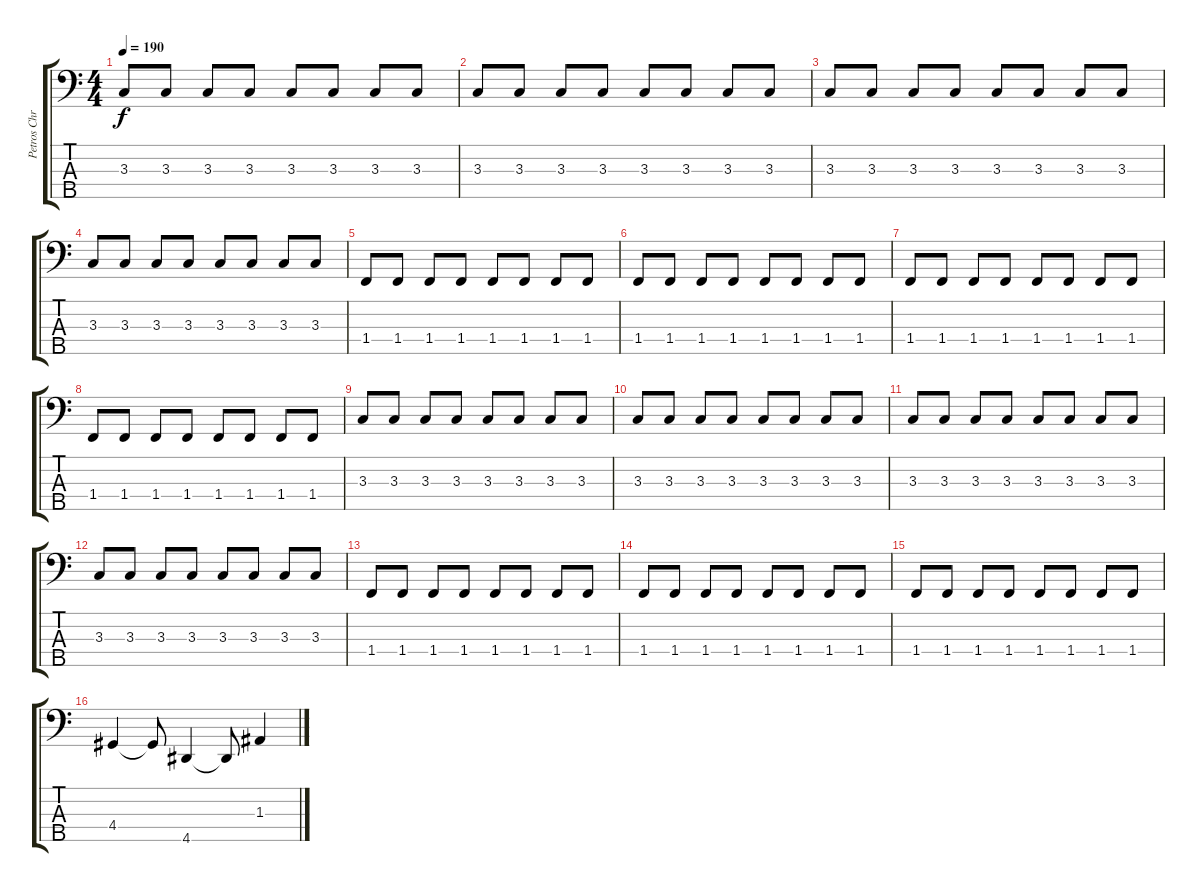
\track ("Petros Christo" "Petros Chr") {instrument electricbassfinger}
\staff {score tabs}
\tuning (G2 D2 A1 E1 B0) {hide}
\ts (4 4)
\tempo 190
\clef f4
\ks c
3.3.8{dy f} 3.3.8 3.3.8 3.3.8 3.3.8 3.3.8 3.3.8 3.3.8 |
3.3.8 3.3.8 3.3.8 3.3.8 3.3.8 3.3.8 3.3.8 3.3.8 |
3.3.8 3.3.8 3.3.8 3.3.8 3.3.8 3.3.8 3.3.8 3.3.8 |
3.3.8 3.3.8 3.3.8 3.3.8 3.3.8 3.3.8 3.3.8 3.3.8 |
1.4.8 1.4.8 1.4.8 1.4.8 1.4.8 1.4.8 1.4.8 1.4.8 |
1.4.8 1.4.8 1.4.8 1.4.8 1.4.8 1.4.8 1.4.8 1.4.8 |
1.4.8 1.4.8 1.4.8 1.4.8 1.4.8 1.4.8 1.4.8 1.4.8 |
1.4.8 1.4.8 1.4.8 1.4.8 1.4.8 1.4.8 1.4.8 1.4.8 |
3.3.8 3.3.8 3.3.8 3.3.8 3.3.8 3.3.8 3.3.8 3.3.8 |
3.3.8 3.3.8 3.3.8 3.3.8 3.3.8 3.3.8 3.3.8 3.3.8 |
3.3.8 3.3.8 3.3.8 3.3.8 3.3.8 3.3.8 3.3.8 3.3.8 |
3.3.8 3.3.8 3.3.8 3.3.8 3.3.8 3.3.8 3.3.8 3.3.8 |
1.4.8 1.4.8 1.4.8 1.4.8 1.4.8 1.4.8 1.4.8 1.4.8 |
1.4.8 1.4.8 1.4.8 1.4.8 1.4.8 1.4.8 1.4.8 1.4.8 |
1.4.8 1.4.8 1.4.8 1.4.8 1.4.8 1.4.8 1.4.8 1.4.8 |
4.4.4 4.4{t}.8 4.5.4 4.5{t}.8 1.3.4
